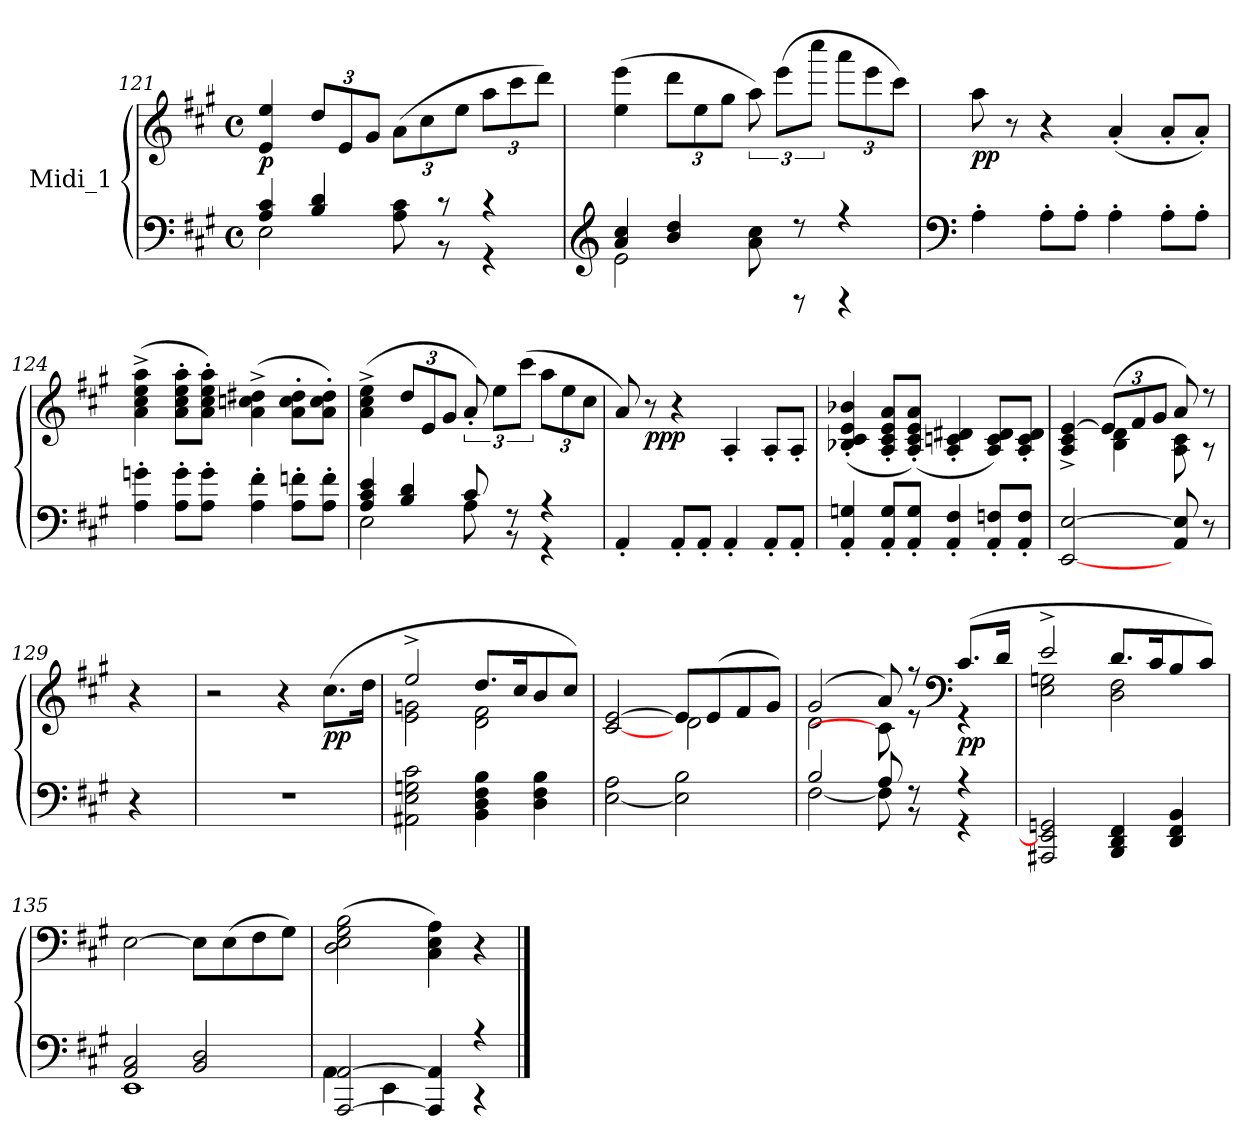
**kern	**kern	**dynam
*part1	*part1	*part1
*staff2	*staff1	*staff1/2
*I"Midi_1	*	*
*clefF4	*clefG2	*
*k[f#c#g#]	*k[f#c#g#]	*
*A:	*A:	*
*M4/4	*M4/4	*
*met(c)	*met(c)	*
=121	=121	=121
*^	*	*
!	!	!	!LO:DY:b
4A/ 4c#/	2E\	4e/ 4ee/	p
*	*	*Xbrackettup	*
4B/ 4d/	.	12dd/L	.
.	.	12e/	.
.	.	12g#/J	.
8A\ 8c#\	8ryy	(>12a\L	.
.	.	12cc#\	.
8r	8r	.	.
.	.	12ee\J	.
4r	4r	12aa\L	.
.	.	12ccc#\	.
.	.	12ddd\J)	.
!!LO:LB:g=z
=122	=122	=122	=122
*clefG2	*	*	*
4a/ 4cc#/	2e\	(>4ee\ 4eee\	.
4b/ 4dd/	.	12ddd\L	.
.	.	12ee\	.
.	.	12gg#\J	.
*	*	*brackettup	*
8a\ 8cc#\	8ryy	12aa\)	.
.	.	(>12eee\L	.
8r	8rD	.	.
.	.	12cccc#\J	.
*	*	*Xbrackettup	*
4r	4rD	12aaa\L	.
.	.	12eee\	.
.	.	12ccc#\J)	.
!!LO:LB:g=z
=123	=123	=123	=123
*clefF4	*	*	*
*	*	*MM85	*
*	*	*^	*
!	!	!	!	!LO:DY:b
4A'\	2ryy	8aa\	2ryy	pp
.	.	8r	.	.
8A'\L	.	4r	.	.
8A'\J	.	.	.	.
4A'\	2ryy	(4a'/	2ryy	.
8A'\L	.	8a'/L	.	.
8A'\J	.	8a'/J)	.	.
=124	=124	=124	=124	=124
4A\' 4gn\'	2ryy	(>4a\^ 4cc#\^ 4ee\^ 4aa\^	2ryy	.
8A\' 8g\'L	.	8a\' 8cc#\' 8ee\' 8aa\'L	.	.
8A\' 8g\'J	.	8a\' 8cc#\' 8ee\' 8aa\'J)	.	.
4A\' 4f#\'	2ryy	(>4a\^ 4ccn\^ 4dd#X\^	2ryy	.
8A\' 8fn\'L	.	8a\' 8cc\' 8dd#\'L	.	.
8A\' 8f\'J	.	8a\' 8cc\' 8dd#\'J)	.	.
=125	=125	=125	=125	=125
4A/ 4c#i/ 4e/	2E\	(>4a\^ 4cc#i\^ 4ee\^	2ryy	.
4B/ 4d/	.	12dd/L	.	.
.	.	12e/	.	.
.	.	12g#/J	.	.
*	*	*brackettup	*	*
8c#/	8A\	12a'/)	2ryy	.
.	.	12ee\L	.	.
8r	8r	.	.	.
.	.	(>12ccc#\J	.	.
*	*	*Xbrackettup	*	*
4r	4r	12aa\L	.	.
.	.	12ee\	.	.
.	.	12cc#\J	.	.
=126	=126	=126	=126	=126
4AA'/	2ryy	8a/)	2ryy	.
!	!	!	!	!LO:DY:b
.	.	8r	.	ppp
8AA'/L	.	4r	.	.
8AA'/J	.	.	.	.
4AA'/	2ryy	4A'/	2ryy	.
8AA'/L	.	8A'/L	.	.
8AA'/J	.	8A'/J	.	.
!!LO:PB:g=z	!!
=127	=127	=127	=127	=127
4AA/' 4Gn/'	2ryy	(>4B-X/' 4c#/' 4e/' 4b-X/'	2ryy	.
8AA/' 8G/'L	.	8A/' 8c#/' 8e/' 8a/'L	.	.
8AA/' 8G/'J	.	(>8A/' 8c#/' 8e/' 8a/'J)	.	.
4AA/' 4F#/'	2ryy	4A/' 4cn/' 4d#X/'	2ryy	.
8AA/' 8Fn/'L	.	8A/ 8c/ 8d#/L)	.	.
8AA/' 8F/'J	.	8A/' 8c/' 8d#/'J	.	.
=128	=128	=128	=128	=128
[2EE/ [2E/	2ryy	4A/^ 4c#i/^ [4e/^	4ryy	.
.	.	(>12e/L]	4B\ 4d\	.
.	.	12f#/	.	.
.	.	12g#/J	.	.
8AA/ 8E/]	4ryy	8a/)	8A\ 8c#i\	.
8r	.	8r	8r	.
!!LO:LB:g=z	!!
=129	=129	=129	=129	=129
*	*	*MM85	*	*
4r	4ryy	4r	4ryy	.
=130	=130	=130	=130	=130
1r	2ryy	2r	2ryy	.
.	2ryy	4r	2ryy	.
!	!	!	!	!LO:DY:b
.	.	(>8.cc#\L	.	pp
.	.	16dd\Jk	.	.
=131	=131	=131	=131	=131
2AA#X\ 2E\ 2Gn\ 2c#\	2ryy	2ee^/	2e\ 2gn\	.
4BB\ 4D\ 4F#\ 4B\	2ryy	8.dd/L	2d\ 2f#\	.
.	.	16cc#/K	.	.
4D\ 4F#\ 4B\	.	8b/	.	.
.	.	8cc#/J)	.	.
=132	=132	=132	=132	=132
[2E\ 2A\	2ryy	[2c#/ [2e/	2ryy	.
2E\] 2B\	2ryy	8e/L]	2d\	.
.	.	(>8e/	.	.
.	.	8f#/	.	.
.	.	8g#/J)	.	.
=133	=133	=133	=133	=133
2B/	[2F#\	(>2g#/	2d\	.
8A/	8F#\]	8a/)	8c#\]	.
8r	8r	8r	8r	.
*	*	*clefF4	*	*
!	!	!	!	!LO:DY:b
4r	4r	(>8.c#/L	4r	pp
.	.	16d/Jk	.	.
=134	=134	=134	=134	=134
2AAA#X/ 2EE/] 2GGn/	2ryy	2e^/	2E\ 2Gn\	.
4BBB/ 4DD/ 4FF#/	2ryy	8.d/L	2D\ 2F#\	.
.	.	16c#/K	.	.
4DD/ 4FF#/ 4BB/	.	8B/	.	.
.	.	8c#/J)	.	.
=135	=135	=135	=135	=135
2AA/ 2C#/	1EE	[2E\	2ryy	.
2BB/ 2D/	.	8E\L]	2ryy	.
.	.	(>8E\	.	.
.	.	8F#\	.	.
.	.	8G#\J)	.	.
!!LO:LB:g=z	!!
=136	=136	=136	=136	=136
[2AAA/ [2AA/	4AA\	(>2D\ 2E\ 2G#\ 2B\	2ryy	.
.	4EE\	.	.	.
4AAA/] 4AA/]	4ryy	4C#\ 4E\ 4A\)	2ryy	.
4r	4r	4r	.	.
*v	*v	*	*	*
*	*v	*v	*
==	==	==
*-	*-	*-
